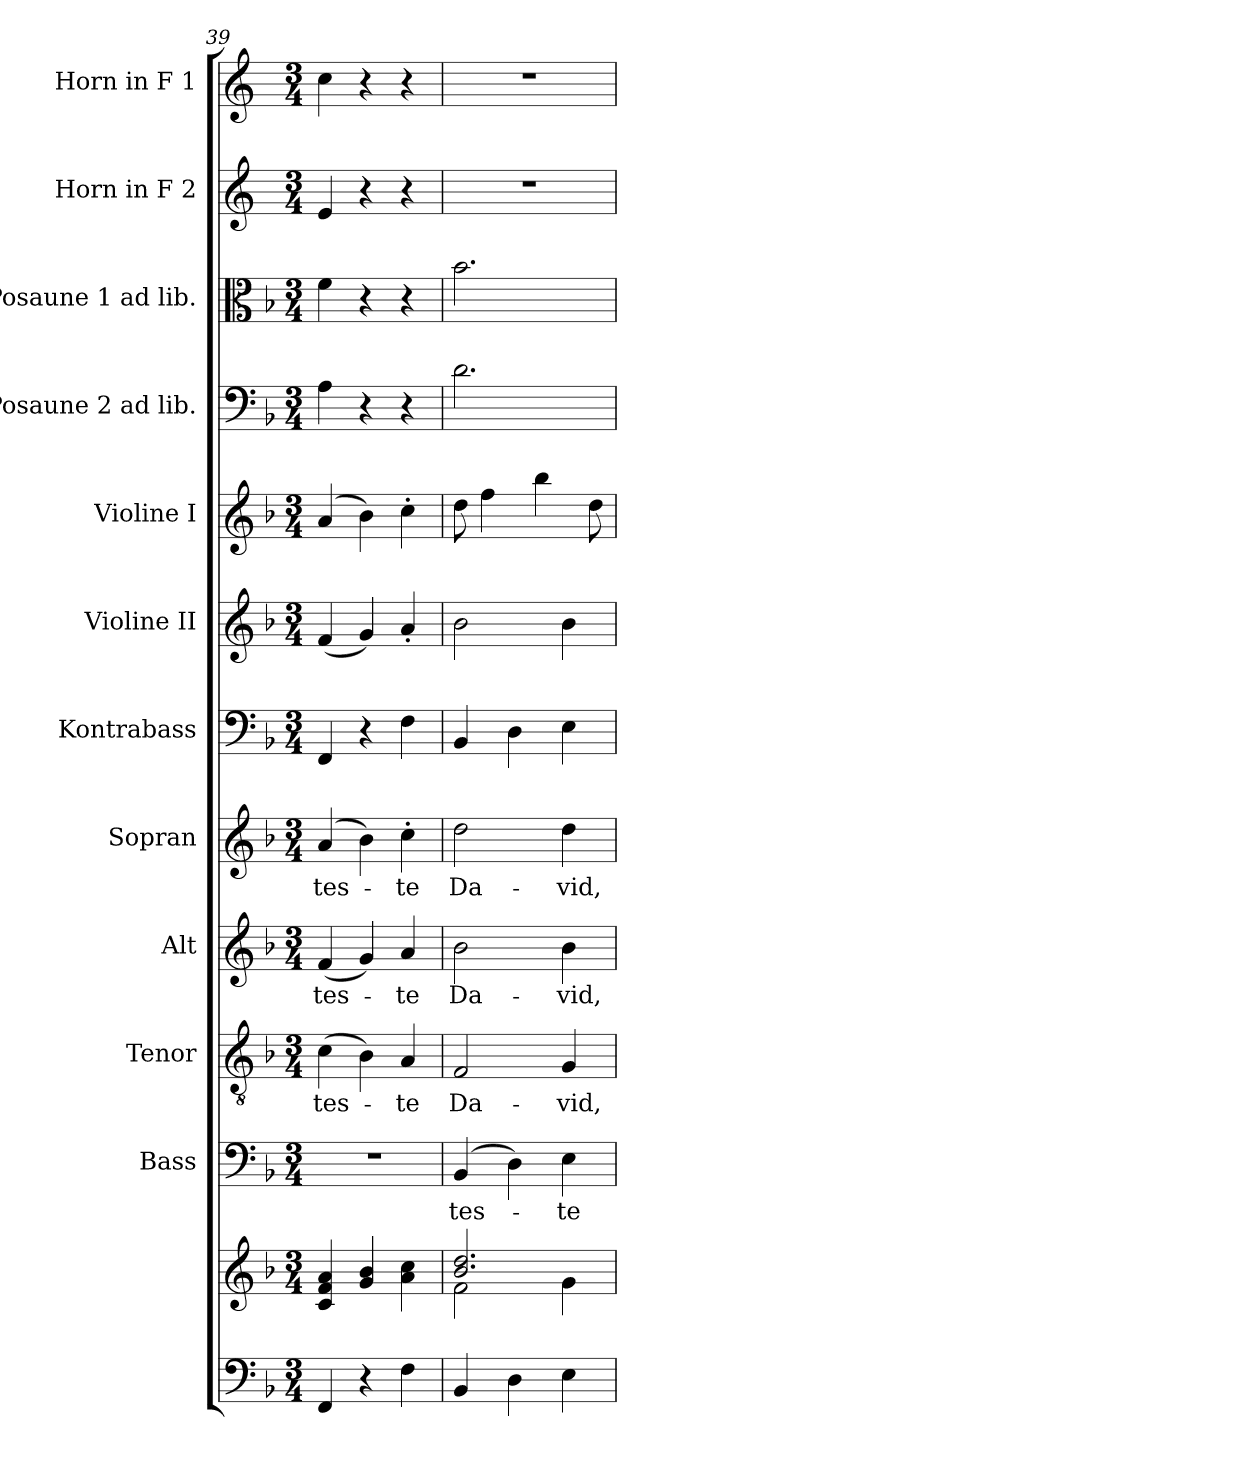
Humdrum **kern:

**kern	**kern	**kern	**text	**kern	**text	**kern	**text	**kern	**text	**kern	**kern	**kern	**kern	**kern	**kern	**kern
*part12	*part12	*part11	*part11	*part10	*part10	*part9	*part9	*part8	*part8	*part7	*part6	*part5	*part4	*part3	*part2	*part1
*staff13	*staff12	*staff11	*staff11	*staff10	*staff10	*staff9	*staff9	*staff8	*staff8	*staff7	*staff6	*staff5	*staff4	*staff3	*staff2	*staff1
*	*	*I"Bass	*	*I"Tenor	*	*I"Alt	*	*I"Sopran	*	*I"Kontrabass	*I"Violine II	*I"Violine I	*I"Posaune 2 ad lib.	*I"Posaune 1 ad lib.	*I"Horn in F 2	*I"Horn in F 1
*	*	*I'B.	*	*I'T.	*	*I'A.	*	*I'S.	*	*I'Kb.	*I'Vl. II	*I'Vl. I	*I'Pos. 2	*I'Pos. 1	*I'Hrn. F 2	*I'Hrn. F 1
!!LO:PB:g=z
*clefF4	*clefG2	*clefF4	*	*clefGv2	*	*clefG2	*	*clefG2	*	*clefF4	*clefG2	*clefG2	*clefF4	*clefC3	*clefG2	*clefG2
*	*	*	*	*	*	*	*	*	*	*ITrd7c12	*	*	*	*	*ITrd4c7	*ITrd4c7
*k[b-]	*k[b-]	*k[b-]	*	*k[b-]	*	*k[b-]	*	*k[b-]	*	*k[b-]	*k[b-]	*k[b-]	*k[b-]	*k[b-]	*k[b-]	*k[b-]
*F:	*F:	*F:	*	*F:	*	*F:	*	*F:	*	*F:	*F:	*F:	*F:	*F:	*F:	*F:
*M3/4	*M3/4	*M3/4	*	*M3/4	*	*M3/4	*	*M3/4	*	*M3/4	*M3/4	*M3/4	*M3/4	*M3/4	*M3/4	*M3/4
=39	=39	=39	=39	=39	=39	=39	=39	=39	=39	=39	=39	=39	=39	=39	=39	=39
!	!	!	!	!	!LO:LY:b	!	!LO:LY:b	!	!LO:LY:b	!	!	!	!	!	!	!
4FF/	4c/ 4f/ 4a/	2.r	.	(>4c\	tes-	(<4f/	tes-	(4a/	tes-	4FFF/	(<4f/	(4a/	4A\	4f\	4A/	4f\
4r	4g/ 4b-/	.	.	4B-\)	.	4g/)	.	4b-\)	.	4r	4g/)	4b-\)	4r	4r	4r	4r
!	!	!	!	!	!LO:LY:b	!	!LO:LY:b	!	!LO:LY:b	!	!	!	!	!	!	!
4F\	4a\ 4cc\	.	.	4A/	-te	4a/	-te	4cc'>\	-te	4FF\	4a'</	4cc'>\	4r	4r	4r	4r
=40	=40	=40	=40	=40	=40	=40	=40	=40	=40	=40	=40	=40	=40	=40	=40	=40
*	*^	*	*	*	*	*	*	*	*	*	*	*	*	*	*	*
!	!	!	!	!LO:LY:b	!	!LO:LY:b	!	!LO:LY:b	!	!LO:LY:b	!	!	!	!	!	!	!
4BB-/	2.b-/ 2.dd/	2f\	(4BB-/	tes-	2F/	Da-	2b-\	Da-	2dd\	Da-	4BBB-/	2b-\	8dd\	2.d\	2.b-\	2.r	2.r
.	.	.	.	.	.	.	.	.	.	.	.	.	4ff\	.	.	.	.
4D\	.	.	4D\)	.	.	.	.	.	.	.	4DD\	.	.	.	.	.	.
.	.	.	.	.	.	.	.	.	.	.	.	.	4bb-\	.	.	.	.
!	!	!	!	!LO:LY:b	!	!LO:LY:b	!	!LO:LY:b	!	!LO:LY:b	!	!	!	!	!	!	!
4E\	.	4g\	4E\	-te	4G/	-vid,	4b-\	-vid,	4dd\	-vid,	4EE\	4b-\	.	.	.	.	.
.	.	.	.	.	.	.	.	.	.	.	.	.	8dd\	.	.	.	.
*	*v	*v	*	*	*	*	*	*	*	*	*	*	*	*	*	*	*
=	=	=	=	=	=	=	=	=	=	=	=	=	=	=	=	=
*-	*-	*-	*-	*-	*-	*-	*-	*-	*-	*-	*-	*-	*-	*-	*-	*-
